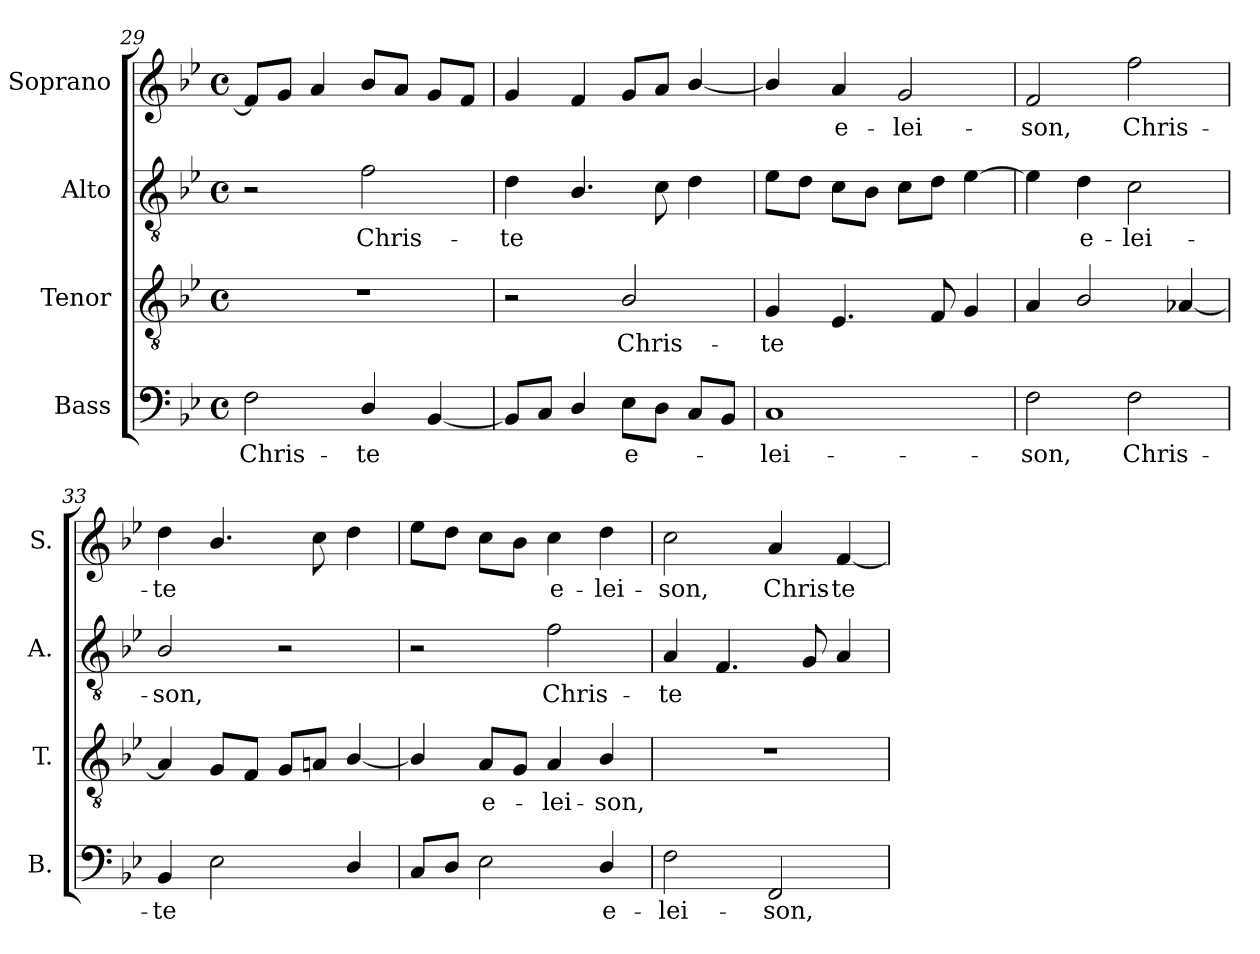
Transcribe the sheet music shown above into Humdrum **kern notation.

**kern	**text	**kern	**text	**kern	**text	**kern	**text
*part4	*part4	*part3	*part3	*part2	*part2	*part1	*part1
*staff4	*staff4	*staff3	*staff3	*staff2	*staff2	*staff1	*staff1
*I"Bass	*	*I"Tenor	*	*I"Alto	*	*I"Soprano	*
*I'B.	*	*I'T.	*	*I'A.	*	*I'S.	*
*clefF4	*	*clefGv2	*	*clefGv2	*	*clefG2	*
*	*	*ITrd7c12	*	*ITrd7c12	*	*	*
*k[b-e-]	*	*k[b-e-]	*	*k[b-e-]	*	*k[b-e-]	*
*B-:	*	*B-:	*	*B-:	*	*B-:	*
*M4/4	*	*M4/4	*	*M4/4	*	*M4/4	*
*met(c)	*	*met(c)	*	*met(c)	*	*met(c)	*
=29	=29	=29	=29	=29	=29	=29	=29
!	!LO:LY:b:color=#000000	!	!	!	!	!	!
2Fi\	Chris-	1r	.	2r	.	8fi/L]	.
.	.	.	.	.	.	8gi/J	.
.	.	.	.	.	.	4ai/	.
!	!LO:LY:b:color=#000000	!	!	!	!	!	!
!	!	!	!	!	!LO:LY:b:color=#000000	!	!
4Di/	-te	.	.	2Fi\	Chris-	8b-i/L	.
.	.	.	.	.	.	8ai/J	.
[4BB-i/	.	.	.	.	.	8gi/L	.
.	.	.	.	.	.	8fi/J	.
=30	=30	=30	=30	=30	=30	=30	=30
!	!	!	!	!	!LO:LY:b:color=#000000	!	!
8BB-i/L]	.	2r	.	4Di\	-te	4gi/	.
8Ci/J	.	.	.	.	.	.	.
4Di/	.	.	.	4.BB-i/	.	4fi/	.
!	!LO:LY:b:color=#000000	!	!	!	!	!	!
!	!	!	!LO:LY:b:color=#000000	!	!	!	!
8E-i\L	e-	2BB-i/	Chris-	.	.	8gi/L	.
8Di\J	.	.	.	8Ci\	.	8ai/J	.
8Ci/L	.	.	.	4Di\	.	[4b-i/	.
8BB-i/J	.	.	.	.	.	.	.
=31	=31	=31	=31	=31	=31	=31	=31
!	!LO:LY:b:color=#000000	!	!	!	!	!	!
!	!	!	!LO:LY:b:color=#000000	!	!	!	!
1Ci	-lei-	4GGi/	-te	8E-i\L	.	4b-i/]	.
.	.	.	.	8Di\J	.	.	.
!	!	!	!	!	!	!	!LO:LY:b:color=#000000
.	.	4.EE-i/	.	8Ci\L	.	4ai/	e-
.	.	.	.	8BB-i\J	.	.	.
!	!	!	!	!	!	!	!LO:LY:b:color=#000000
.	.	.	.	8Ci\L	.	2gi/	-lei-
.	.	8FFi/	.	8Di\J	.	.	.
.	.	4GGi/	.	[4E-i\	.	.	.
=32	=32	=32	=32	=32	=32	=32	=32
!	!LO:LY:b:color=#000000	!	!	!	!	!	!
!	!	!	!	!	!	!	!LO:LY:b:color=#000000
2Fi\	-son,	4AAi/	.	4E-i\]	.	2fi/	-son,
!	!	!	!	!	!LO:LY:b:color=#000000	!	!
.	.	2BB-i/	.	4Di\	e-	.	.
!	!LO:LY:b:color=#000000	!	!	!	!	!	!
!	!	!	!	!	!LO:LY:b:color=#000000	!	!
!	!	!	!	!	!	!	!LO:LY:b:color=#000000
2Fi\	Chris-	.	.	2Ci\	-lei-	2ffi\	Chris-
.	.	[4AA-Xi/	.	.	.	.	.
=33	=33	=33	=33	=33	=33	=33	=33
!	!LO:LY:b:color=#000000	!	!	!	!	!	!
!	!	!	!	!	!LO:LY:b:color=#000000	!	!
!	!	!	!	!	!	!	!LO:LY:b:color=#000000
4BB-i/	-te	4AA-i/]	.	2BB-i/	-son,	4ddi\	-te
2E-i\	.	8GGi/L	.	.	.	4.b-i/	.
.	.	8FFi/J	.	.	.	.	.
.	.	8GGi/L	.	2r	.	.	.
.	.	8AAi/J	.	.	.	8cci\	.
4Di/	.	[4BB-i/	.	.	.	4ddi\	.
!!LO:LB:g=z
=34	=34	=34	=34	=34	=34	=34	=34
8Ci/L	.	4BB-i/]	.	2r	.	8ee-i\L	.
8Di/J	.	.	.	.	.	8ddi\J	.
!	!	!	!LO:LY:b:color=#000000	!	!	!	!
2E-i\	.	8AAi/L	e-	.	.	8cci\L	.
.	.	8GGi/J	.	.	.	8b-i\J	.
!	!	!	!LO:LY:b:color=#000000	!	!	!	!
!	!	!	!	!	!LO:LY:b:color=#000000	!	!
!	!	!	!	!	!	!	!LO:LY:b:color=#000000
.	.	4AAi/	-lei-	2Fi\	Chris-	4cci\	e-
!	!LO:LY:b:color=#000000	!	!	!	!	!	!
!	!	!	!LO:LY:b:color=#000000	!	!	!	!
!	!	!	!	!	!	!	!LO:LY:b:color=#000000
4Di/	e-	4BB-i/	-son,	.	.	4ddi\	-lei-
=35	=35	=35	=35	=35	=35	=35	=35
!	!LO:LY:b:color=#000000	!	!	!	!	!	!
!	!	!	!	!	!LO:LY:b:color=#000000	!	!
!	!	!	!	!	!	!	!LO:LY:b:color=#000000
2Fi\	-lei-	1r	.	4AAi/	-te	2cci\	-son,
.	.	.	.	4.FFi/	.	.	.
!	!LO:LY:b:color=#000000	!	!	!	!	!	!
!	!	!	!	!	!	!	!LO:LY:b:color=#000000
2FFi/	-son,	.	.	.	.	4ai/	Chris-
.	.	.	.	8GGi/	.	.	.
!	!	!	!	!	!	!	!LO:LY:b:color=#000000
.	.	.	.	4AAi/	.	[4fi/	-te
=	=	=	=	=	=	=	=
*-	*-	*-	*-	*-	*-	*-	*-
